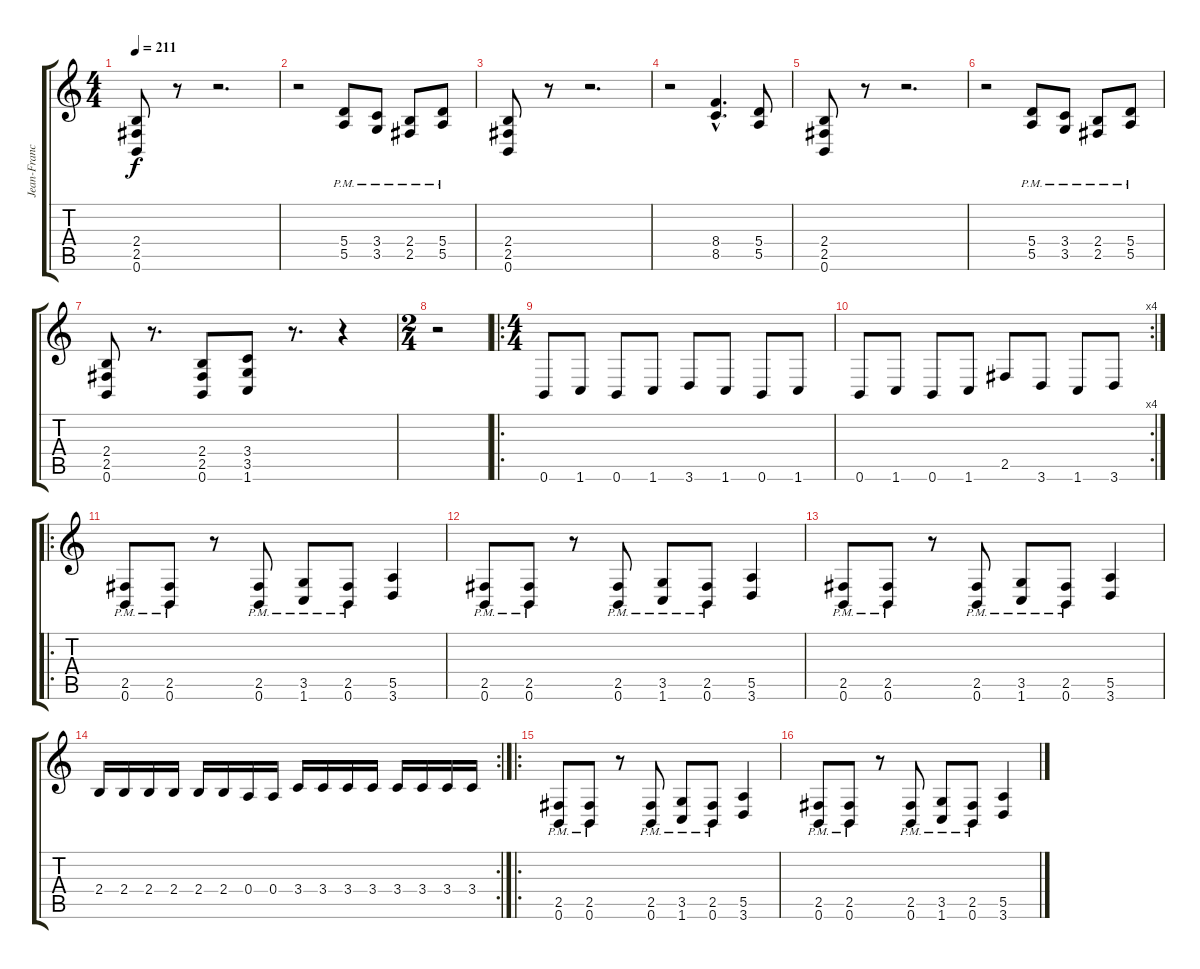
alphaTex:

\track ("Jean-Francois Dagenais " "Jean-Franc") {instrument overdrivenguitar}
\staff {score tabs}
\tuning (B3 Gb3 D3 A2 E2 B1) {hide}
\ts (4 4)
\tempo 211
\clef g2
\ks c
(2.4 2.5 0.6).8{dy f instrument overdrivenguitar} r.8 r.2{d} |
r.2 (5.4{pm} 5.5{pm}).8 (3.4{pm} 3.5{pm}).8 (2.4{pm} 2.5{pm}).8 (5.4{pm} 5.5{pm}).8 |
(2.4 2.5 0.6).8 r.8 r.2{d} |
r.2 (8.4{hac} 8.5{hac}).4{d} (5.4 5.5).8 |
(2.4 2.5 0.6).8 r.8 r.2{d} |
r.2 (5.4{pm} 5.5{pm}).8 (3.4{pm} 3.5{pm}).8 (2.4{pm} 2.5{pm}).8 (5.4{pm} 5.5{pm}).8 |
(2.4 2.5 0.6).8 r.8{d} (2.4 2.5 0.6).8 (3.4 3.5 1.6).8 r.8{d} r.4 |
\ts (2 4)
r.2 |
\ro
\ts (4 4)
0.6.8 1.6.8 0.6.8 1.6.8 3.6.8 1.6.8 0.6.8 1.6.8 |
\rc 4
0.6.8 1.6.8 0.6.8 1.6.8 2.5.8 3.6.8 1.6.8 3.6.8 |
\ro
(2.5{pm} 0.6{pm}).8 (2.5{pm} 0.6{pm}).8 r.8 (2.5{pm} 0.6{pm}).8 (3.5{pm} 1.6{pm}).8 (2.5{pm} 0.6{pm}).8 (5.5 3.6).4 |
(2.5{pm} 0.6{pm}).8 (2.5{pm} 0.6{pm}).8 r.8 (2.5{pm} 0.6{pm}).8 (3.5{pm} 1.6{pm}).8 (2.5{pm} 0.6{pm}).8 (5.5 3.6).4 |
(2.5{pm} 0.6{pm}).8 (2.5{pm} 0.6{pm}).8 r.8 (2.5{pm} 0.6{pm}).8 (3.5{pm} 1.6{pm}).8 (2.5{pm} 0.6{pm}).8 (5.5 3.6).4 |
\rc 2
2.4.16 2.4.16 2.4.16 2.4.16 2.4.16 2.4.16 0.4.16 0.4.16 3.4.16 3.4.16 3.4.16 3.4.16 3.4.16 3.4.16 3.4.16 3.4.16 |
\ro
(2.5{pm} 0.6{pm}).8 (2.5{pm} 0.6{pm}).8 r.8 (2.5{pm} 0.6{pm}).8 (3.5{pm} 1.6{pm}).8 (2.5{pm} 0.6{pm}).8 (5.5 3.6).4 |
(2.5{pm} 0.6{pm}).8 (2.5{pm} 0.6{pm}).8 r.8 (2.5{pm} 0.6{pm}).8 (3.5{pm} 1.6{pm}).8 (2.5{pm} 0.6{pm}).8 (5.5 3.6).4
